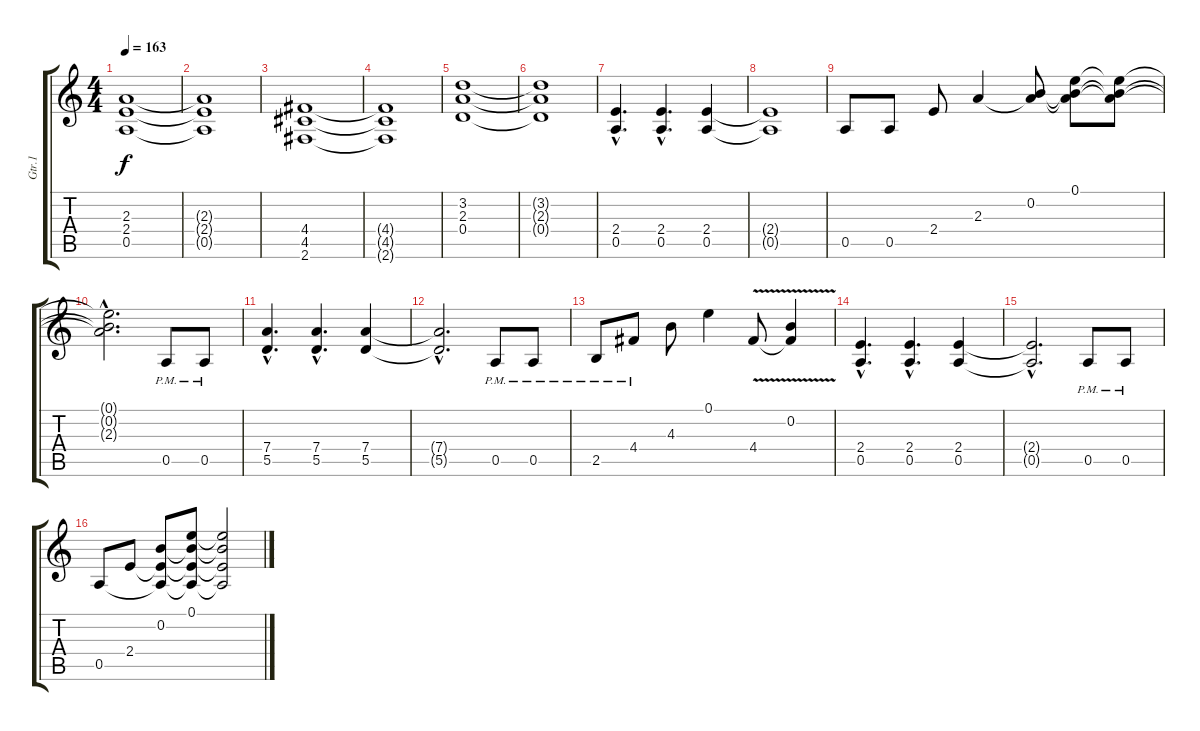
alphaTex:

\track ("Gtr.1" "Gtr.1") {instrument overdrivenguitar}
\staff {score tabs}
\tuning (E4 B3 G3 D3 A2 E2) {hide}
\ts (4 4)
\tempo 163
\clef g2
\ks c
(2.3{t} 2.4{t} 0.5{t}).1{dy f} |
(2.3{t} 2.4{t} 0.5{t}).1 |
(4.4 4.5 2.6).1 |
(4.4{t} 4.5{t} 2.6{t}).1 |
(3.2 2.3 0.4).1 |
(3.2{t} 2.3{t} 0.4{t}).1 |
(2.4{hac} 0.5{hac}).4{d} (2.4{hac} 0.5{hac}).4{d} (2.4 0.5).4 |
(2.4{t} 0.5{t}).1 |
0.5.8 0.5.8 2.4.8 2.3.4 (0.2 2.3{t}).8 (0.1 0.2{t} 2.3{t}).8 (0.1{t} 0.2{t} 2.3{t}).8 |
(0.1{hac t} 0.2{hac t} 2.3{hac t}).2{d} 0.5{pm}.8 0.5{pm}.8 |
(7.4{hac} 5.5{hac}).4{d} (7.4{hac} 5.5{hac}).4{d} (7.4 5.5).4 |
(7.4{hac t} 5.5{hac t}).2{d} 0.5{pm}.8 0.5{pm}.8 |
2.5{pm}.8 4.4{pm}.8 4.3.8 0.1.4 4.4{v}.8 (0.2{v} 4.4{t}).4 |
(2.4{hac} 0.5{hac}).4{d} (2.4{hac} 0.5{hac}).4{d} (2.4 0.5).4 |
(2.4{hac t} 0.5{hac t}).2{d} 0.5{pm}.8 0.5{pm}.8 |
0.5.8 2.4.8 (0.2 2.4{t} 0.5{t}).8 (0.1 0.2{t} 2.4{t} 0.5{t}).8 (0.1{t} 0.2{t} 2.4{t} 0.5{t}).2
